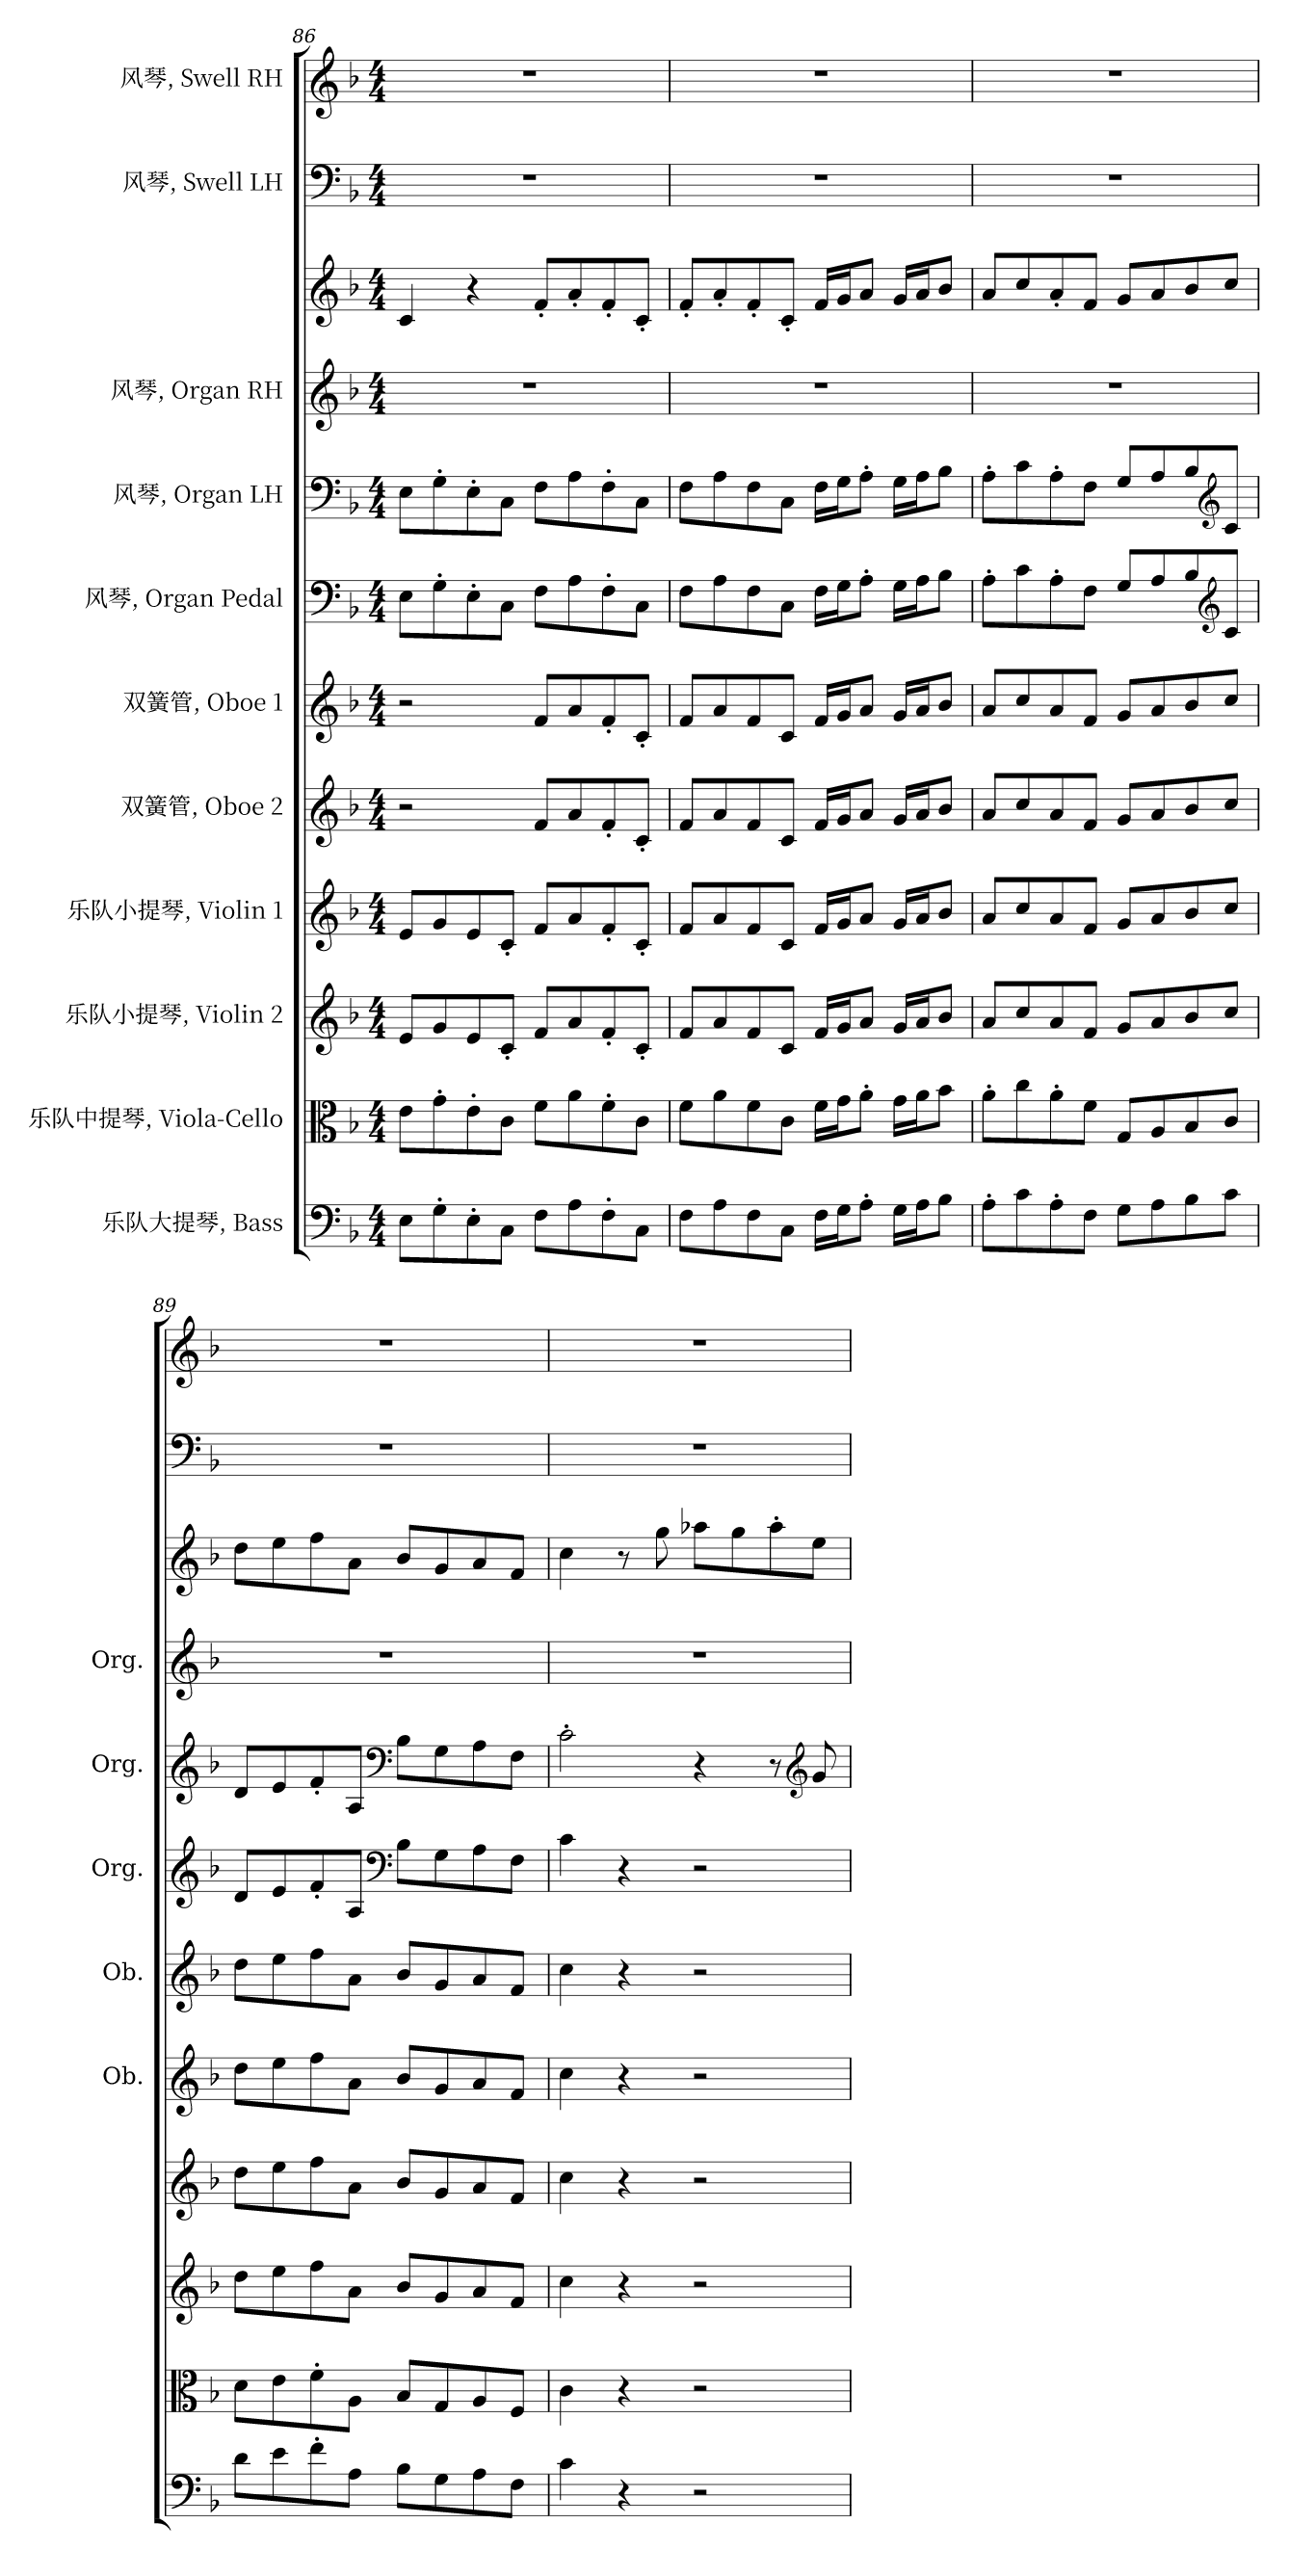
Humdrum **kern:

**kern	**kern	**kern	**kern	**kern	**kern	**kern	**kern	**kern	**kern	**kern	**kern
*part11	*part10	*part9	*part8	*part7	*part6	*part5	*part4	*part3	*part3	*part2	*part1
*staff12	*staff11	*staff10	*staff9	*staff8	*staff7	*staff6	*staff5	*staff4	*staff3	*staff2	*staff1
*I"乐队大提琴, Bass	*I"乐队中提琴, Viola-Cello	*I"乐队小提琴, Violin 2	*I"乐队小提琴, Violin 1	*I"双簧管, Oboe 2	*I"双簧管, Oboe 1	*I"风琴, Organ Pedal	*I"风琴, Organ LH	*I"风琴, Organ RH	*	*I"风琴, Swell LH	*I"风琴, Swell RH
*	*	*	*	*I'Ob.	*I'Ob.	*I'Org.	*I'Org.	*I'Org.	*	*	*
*clefF4	*clefC3	*clefG2	*clefG2	*clefG2	*clefG2	*clefF4	*clefF4	*clefG2	*clefG2	*clefF4	*clefG2
*k[b-]	*k[b-]	*k[b-]	*k[b-]	*k[b-]	*k[b-]	*k[b-]	*k[b-]	*k[b-]	*k[b-]	*k[b-]	*k[b-]
*M4/4	*M4/4	*M4/4	*M4/4	*M4/4	*M4/4	*M4/4	*M4/4	*M4/4	*M4/4	*M4/4	*M4/4
=86	=86	=86	=86	=86	=86	=86	=86	=86	=86	=86	=86
8E\L	8e\L	8e/L	8e/L	2r	2r	8E\L	8E\L	1r	4c/	1r	1r
8G'\	8g'\	8g/	8g/	.	.	8G'\	8G'\	.	.	.	.
8E'\	8e'\	8e/	8e/	.	.	8E'\	8E'\	.	4r	.	.
8C\J	8c\J	8c'/J	8c'/J	.	.	8C\J	8C\J	.	.	.	.
8F\L	8f\L	8f/L	8f/L	8f/L	8f/L	8F\L	8F\L	.	8f'/L	.	.
8A\	8a\	8a/	8a/	8a/	8a/	8A\	8A\	.	8a'/	.	.
8F'\	8f'\	8f'/	8f'/	8f'/	8f'/	8F'\	8F'\	.	8f'/	.	.
8C\J	8c\J	8c'/J	8c'/J	8c'/J	8c'/J	8C\J	8C\J	.	8c'/J	.	.
!!LO:PB:g=z
=87	=87	=87	=87	=87	=87	=87	=87	=87	=87	=87	=87
8F\L	8f\L	8f/L	8f/L	8f/L	8f/L	8F\L	8F\L	1r	8f'/L	1r	1r
8A\	8a\	8a/	8a/	8a/	8a/	8A\	8A\	.	8a'/	.	.
8F\	8f\	8f/	8f/	8f/	8f/	8F\	8F\	.	8f'/	.	.
8C\J	8c\J	8c/J	8c/J	8c/J	8c/J	8C\J	8C\J	.	8c'/J	.	.
16F\LL	16f\LL	16f/LL	16f/LL	16f/LL	16f/LL	16F\LL	16F\LL	.	16f/LL	.	.
16G\J	16g\J	16g/J	16g/J	16g/J	16g/J	16G\J	16G\J	.	16g/J	.	.
8A'\J	8a'\J	8a/J	8a/J	8a/J	8a/J	8A'\J	8A'\J	.	8a/J	.	.
16G\LL	16g\LL	16g/LL	16g/LL	16g/LL	16g/LL	16G\LL	16G\LL	.	16g/LL	.	.
16A\J	16a\J	16a/J	16a/J	16a/J	16a/J	16A\J	16A\J	.	16a/J	.	.
8B-\J	8b-\J	8b-/J	8b-/J	8b-/J	8b-/J	8B-\J	8B-\J	.	8b-/J	.	.
=88	=88	=88	=88	=88	=88	=88	=88	=88	=88	=88	=88
8A'\L	8a'\L	8a/L	8a/L	8a/L	8a/L	8A'\L	8A'\L	1r	8a/L	1r	1r
8c\	8cc\	8cc/	8cc/	8cc/	8cc/	8c\	8c\	.	8cc/	.	.
8A'\	8a'\	8a/	8a/	8a/	8a/	8A'\	8A'\	.	8a'/	.	.
8F\J	8f\J	8f/J	8f/J	8f/J	8f/J	8F\J	8F\J	.	8f/J	.	.
8G\L	8G/L	8g/L	8g/L	8g/L	8g/L	8G/L	8G/L	.	8g/L	.	.
8A\	8A/	8a/	8a/	8a/	8a/	8A/	8A/	.	8a/	.	.
8B-\	8B-/	8b-/	8b-/	8b-/	8b-/	8B-/	8B-/	.	8b-/	.	.
*	*	*	*	*	*	*clefG2	*clefG2	*	*	*	*
8c\J	8c/J	8cc/J	8cc/J	8cc/J	8cc/J	8c/J	8c/J	.	8cc/J	.	.
=89	=89	=89	=89	=89	=89	=89	=89	=89	=89	=89	=89
8d\L	8d\L	8dd\L	8dd\L	8dd\L	8dd\L	8d/L	8d/L	1r	8dd\L	1r	1r
8e\	8e\	8ee\	8ee\	8ee\	8ee\	8e/	8e/	.	8ee\	.	.
8f'\	8f'\	8ff\	8ff\	8ff\	8ff\	8f'/	8f'/	.	8ff\	.	.
8A\J	8A\J	8a\J	8a\J	8a\J	8a\J	8A/J	8A/J	.	8a\J	.	.
*	*	*	*	*	*	*clefF4	*clefF4	*	*	*	*
8B-\L	8B-/L	8b-/L	8b-/L	8b-/L	8b-/L	8B-\L	8B-\L	.	8b-/L	.	.
8G\	8G/	8g/	8g/	8g/	8g/	8G\	8G\	.	8g/	.	.
8A\	8A/	8a/	8a/	8a/	8a/	8A\	8A\	.	8a/	.	.
8F\J	8F/J	8f/J	8f/J	8f/J	8f/J	8F\J	8F\J	.	8f/J	.	.
=90	=90	=90	=90	=90	=90	=90	=90	=90	=90	=90	=90
4c\	4c\	4cc\	4cc\	4cc\	4cc\	4c\	2c'\	1r	4cc\	1r	1r
4r	4r	4r	4r	4r	4r	4r	.	.	8r	.	.
.	.	.	.	.	.	.	.	.	8gg\	.	.
2r	2r	2r	2r	2r	2r	2r	4r	.	8aa-X\L	.	.
.	.	.	.	.	.	.	.	.	8gg\	.	.
.	.	.	.	.	.	.	8r	.	8aa-'\	.	.
*	*	*	*	*	*	*	*clefG2	*	*	*	*
.	.	.	.	.	.	.	8g/	.	8ee\J	.	.
=	=	=	=	=	=	=	=	=	=	=	=
*-	*-	*-	*-	*-	*-	*-	*-	*-	*-	*-	*-
